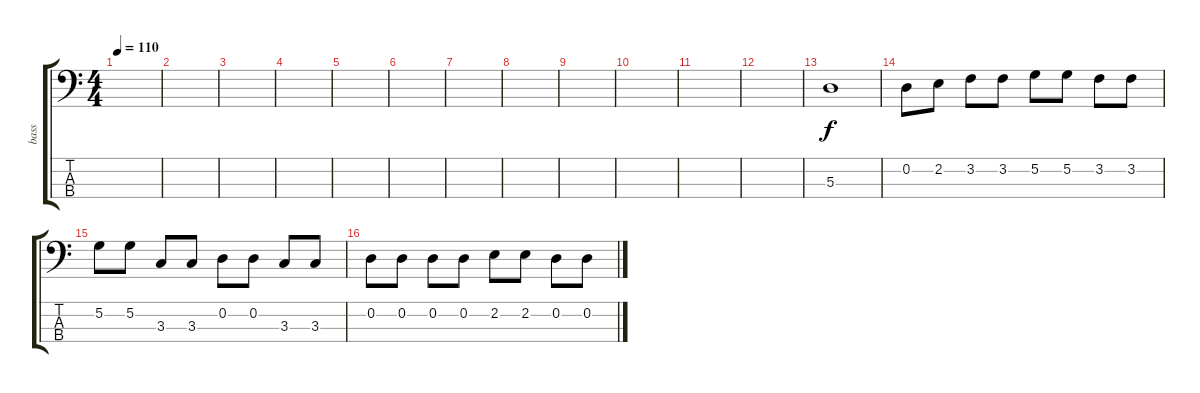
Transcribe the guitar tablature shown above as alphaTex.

\track ("bass" "bass") {instrument electricbassfinger}
\staff {score tabs}
\tuning (G2 D2 A1 E1) {hide}
\ts (4 4)
\tempo 110
\clef f4
\ks c
|
|
|
|
|
|
|
|
|
|
|
|
5.3.1 |
0.2.8 2.2.8 3.2.8 3.2.8 5.2.8 5.2.8 3.2.8 3.2.8 |
5.2.8 5.2.8 3.3.8 3.3.8 0.2.8 0.2.8 3.3.8 3.3.8 |
0.2.8 0.2.8 0.2.8 0.2.8 2.2.8 2.2.8 0.2.8 0.2.8
